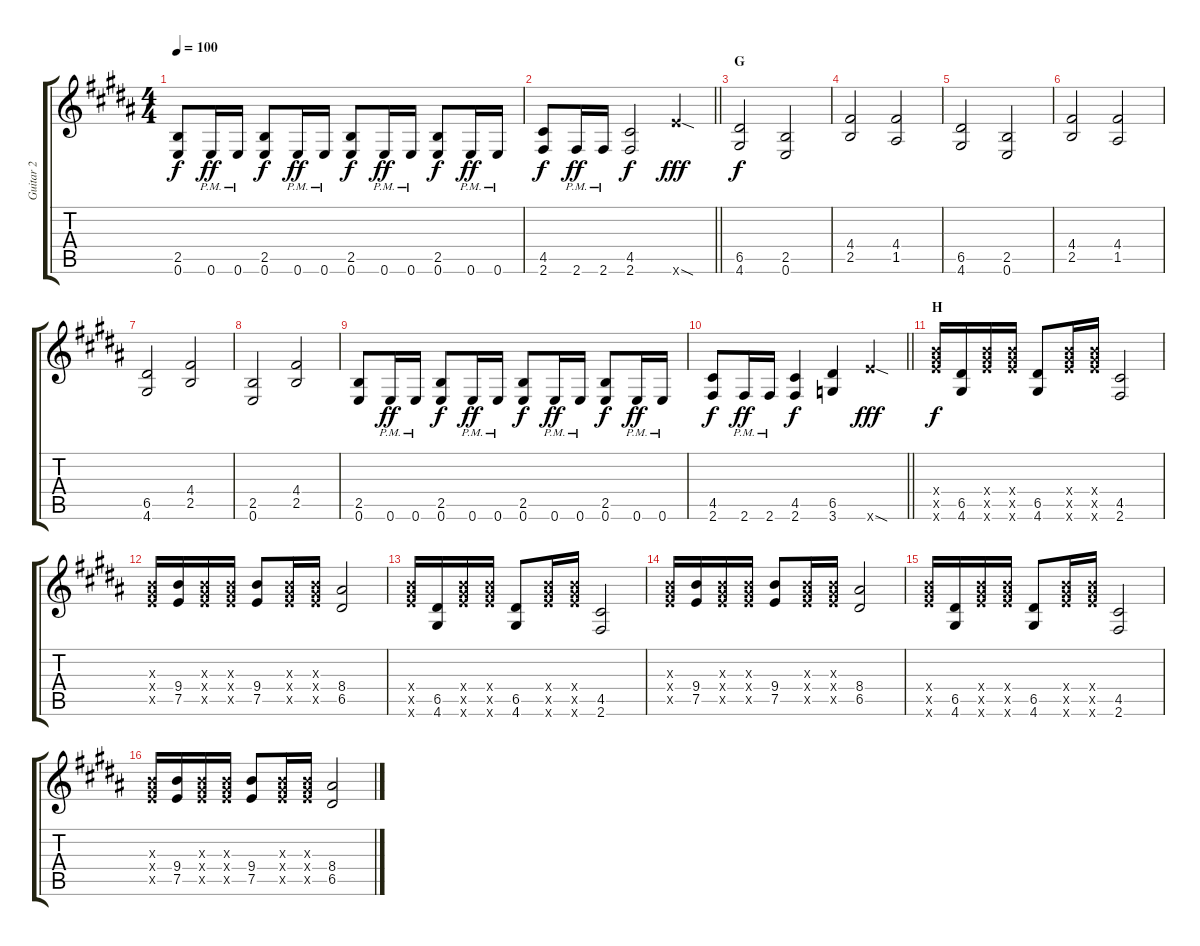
\track ("Guitar 2" "Guitar 2") {instrument distortionguitar}
\staff {score tabs}
\tuning (E4 B3 G3 D3 A2 E2) {hide}
\ts (4 4)
\tempo 100
\clef g2
\ks b
(2.5 0.6).8{dy f} 0.6{pm}.16{dy ff} 0.6{pm}.16 (2.5 0.6).8{dy f} 0.6{pm}.16{dy ff} 0.6{pm}.16 (2.5 0.6).8{dy f} 0.6{pm}.16{dy ff} 0.6{pm}.16 (2.5 0.6).8{dy f} 0.6{pm}.16{dy ff} 0.6{pm}.16 |
\barLineRight lightlight
(4.5 2.6).8{dy f} 2.6{pm}.16{dy ff} 2.6{pm}.16 (4.5 2.6).2{dy f} 12.6{sod x}.4{dy fff} |
\section ("" "G")
(6.5 4.6).2{dy f} (2.5 0.6).2 |
(4.4 2.5).2 (4.4 1.5).2 |
(6.5 4.6).2 (2.5 0.6).2 |
(4.4 2.5).2 (4.4 1.5).2 |
(6.5 4.6).2 (4.4 2.5).2 |
(2.5 0.6).2 (4.4 2.5).2 |
(2.5 0.6).8 0.6{pm}.16{dy ff} 0.6{pm}.16 (2.5 0.6).8{dy f} 0.6{pm}.16{dy ff} 0.6{pm}.16 (2.5 0.6).8{dy f} 0.6{pm}.16{dy ff} 0.6{pm}.16 (2.5 0.6).8{dy f} 0.6{pm}.16{dy ff} 0.6{pm}.16 |
\barLineRight lightlight
(4.5 2.6).8{dy f} 2.6{pm}.16{dy ff} 2.6{pm}.16 (4.5 2.6).4{dy f} (6.5 3.6).4 12.6{sod x}.4{dy fff} |
\section ("" "H")
(9.4{x} 11.5{x} 12.6{x}).16{dy f balance 16} (6.5 4.6).16 (9.4{x} 11.5{x} 12.6{x}).16 (9.4{x} 11.5{x} 12.6{x}).16 (6.5 4.6).8 (9.4{x} 11.5{x} 12.6{x}).16 (9.4{x} 11.5{x} 12.6{x}).16 (4.5 2.6).2 |
(4.3{x} 6.4{x} 7.5{x}).16 (9.4 7.5).16 (4.3{x} 6.4{x} 7.5{x}).16 (4.3{x} 6.4{x} 7.5{x}).16 (9.4 7.5).8 (4.3{x} 6.4{x} 7.5{x}).16 (4.3{x} 6.4{x} 7.5{x}).16 (8.4 6.5).2 |
(9.4{x} 11.5{x} 12.6{x}).16 (6.5 4.6).16 (9.4{x} 11.5{x} 12.6{x}).16 (9.4{x} 11.5{x} 12.6{x}).16 (6.5 4.6).8 (9.4{x} 11.5{x} 12.6{x}).16 (9.4{x} 11.5{x} 12.6{x}).16 (4.5 2.6).2 |
(4.3{x} 6.4{x} 7.5{x}).16 (9.4 7.5).16 (4.3{x} 6.4{x} 7.5{x}).16 (4.3{x} 6.4{x} 7.5{x}).16 (9.4 7.5).8 (4.3{x} 6.4{x} 7.5{x}).16 (4.3{x} 6.4{x} 7.5{x}).16 (8.4 6.5).2 |
(9.4{x} 11.5{x} 12.6{x}).16 (6.5 4.6).16 (9.4{x} 11.5{x} 12.6{x}).16 (9.4{x} 11.5{x} 12.6{x}).16 (6.5 4.6).8 (9.4{x} 11.5{x} 12.6{x}).16 (9.4{x} 11.5{x} 12.6{x}).16 (4.5 2.6).2 |
(4.3{x} 6.4{x} 7.5{x}).16 (9.4 7.5).16 (4.3{x} 6.4{x} 7.5{x}).16 (4.3{x} 6.4{x} 7.5{x}).16 (9.4 7.5).8 (4.3{x} 6.4{x} 7.5{x}).16 (4.3{x} 6.4{x} 7.5{x}).16 (8.4 6.5).2
